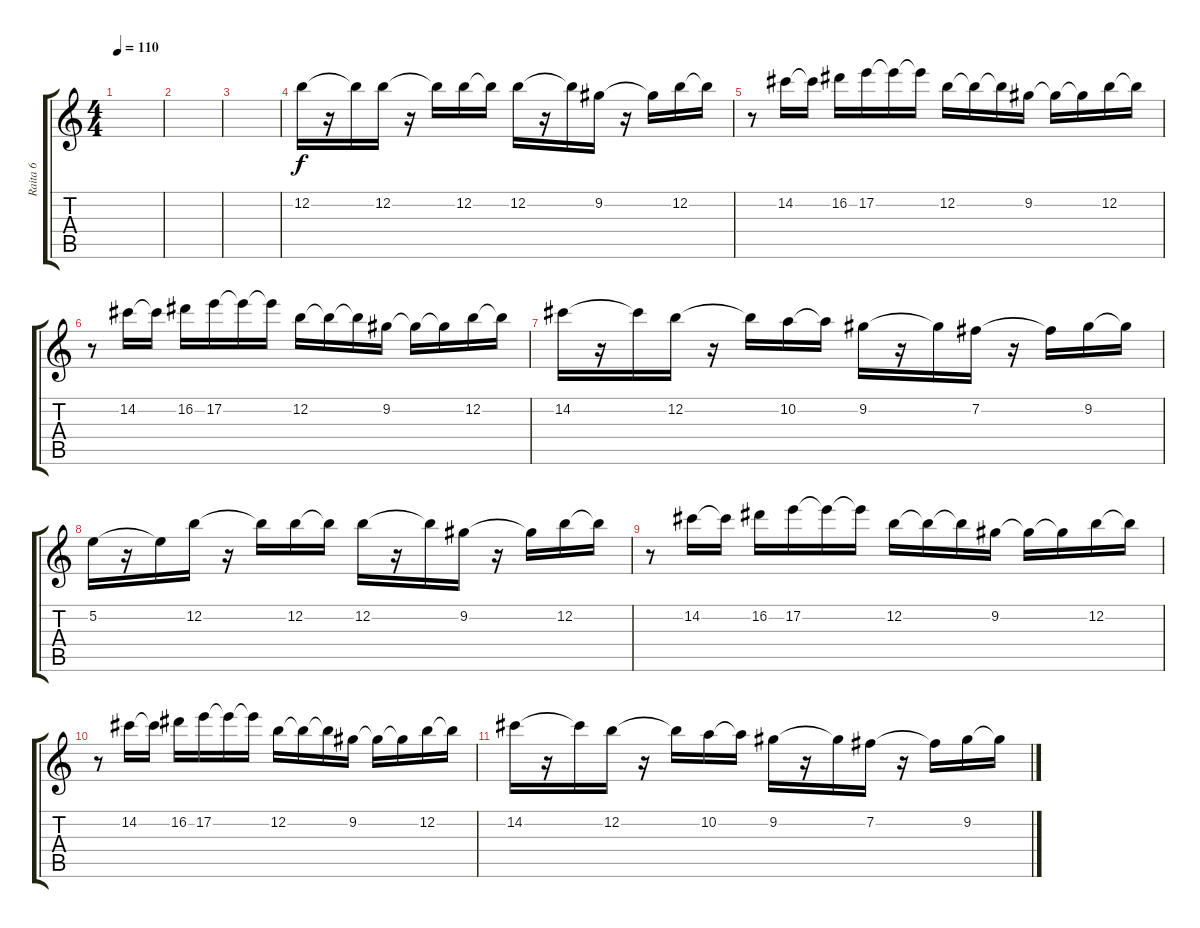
\track ("Raita 6" "Raita 6") {instrument distortionguitar}
\staff {score tabs}
\tuning (E4 B3 G3 D3 A2 E2) {hide}
\ts (4 4)
\tempo 110
\clef g2
\ks c
|
|
|
12.2.16 r.16 12.2{t}.16 12.2.16 r.16 12.2{t}.16 12.2.16 12.2{t}.16 12.2.16 r.16 12.2{t}.16 9.2.16 r.16 9.2{t}.16 12.2.16 12.2{t}.16 |
r.8 14.2.16 14.2{t}.16 16.2.16 17.2.16 17.2{t}.16 17.2{t}.16 12.2.16 12.2{t}.16 12.2{t}.16 9.2.16 9.2{t}.16 9.2{t}.16 12.2.16 12.2{t}.16 |
r.8 14.2.16 14.2{t}.16 16.2.16 17.2.16 17.2{t}.16 17.2{t}.16 12.2.16 12.2{t}.16 12.2{t}.16 9.2.16 9.2{t}.16 9.2{t}.16 12.2.16 12.2{t}.16 |
14.2.16 r.16 14.2{t}.16 12.2.16 r.16 12.2{t}.16 10.2.16 10.2{t}.16 9.2.16 r.16 9.2{t}.16 7.2.16 r.16 7.2{t}.16 9.2.16 9.2{t}.16 |
5.2.16 r.16 5.2{t}.16 12.2.16 r.16 12.2{t}.16 12.2.16 12.2{t}.16 12.2.16 r.16 12.2{t}.16 9.2.16 r.16 9.2{t}.16 12.2.16 12.2{t}.16 |
r.8 14.2.16 14.2{t}.16 16.2.16 17.2.16 17.2{t}.16 17.2{t}.16 12.2.16 12.2{t}.16 12.2{t}.16 9.2.16 9.2{t}.16 9.2{t}.16 12.2.16 12.2{t}.16 |
r.8 14.2.16 14.2{t}.16 16.2.16 17.2.16 17.2{t}.16 17.2{t}.16 12.2.16 12.2{t}.16 12.2{t}.16 9.2.16 9.2{t}.16 9.2{t}.16 12.2.16 12.2{t}.16 |
14.2.16 r.16 14.2{t}.16 12.2.16 r.16 12.2{t}.16 10.2.16 10.2{t}.16 9.2.16 r.16 9.2{t}.16 7.2.16 r.16 7.2{t}.16 9.2.16 9.2{t}.16
